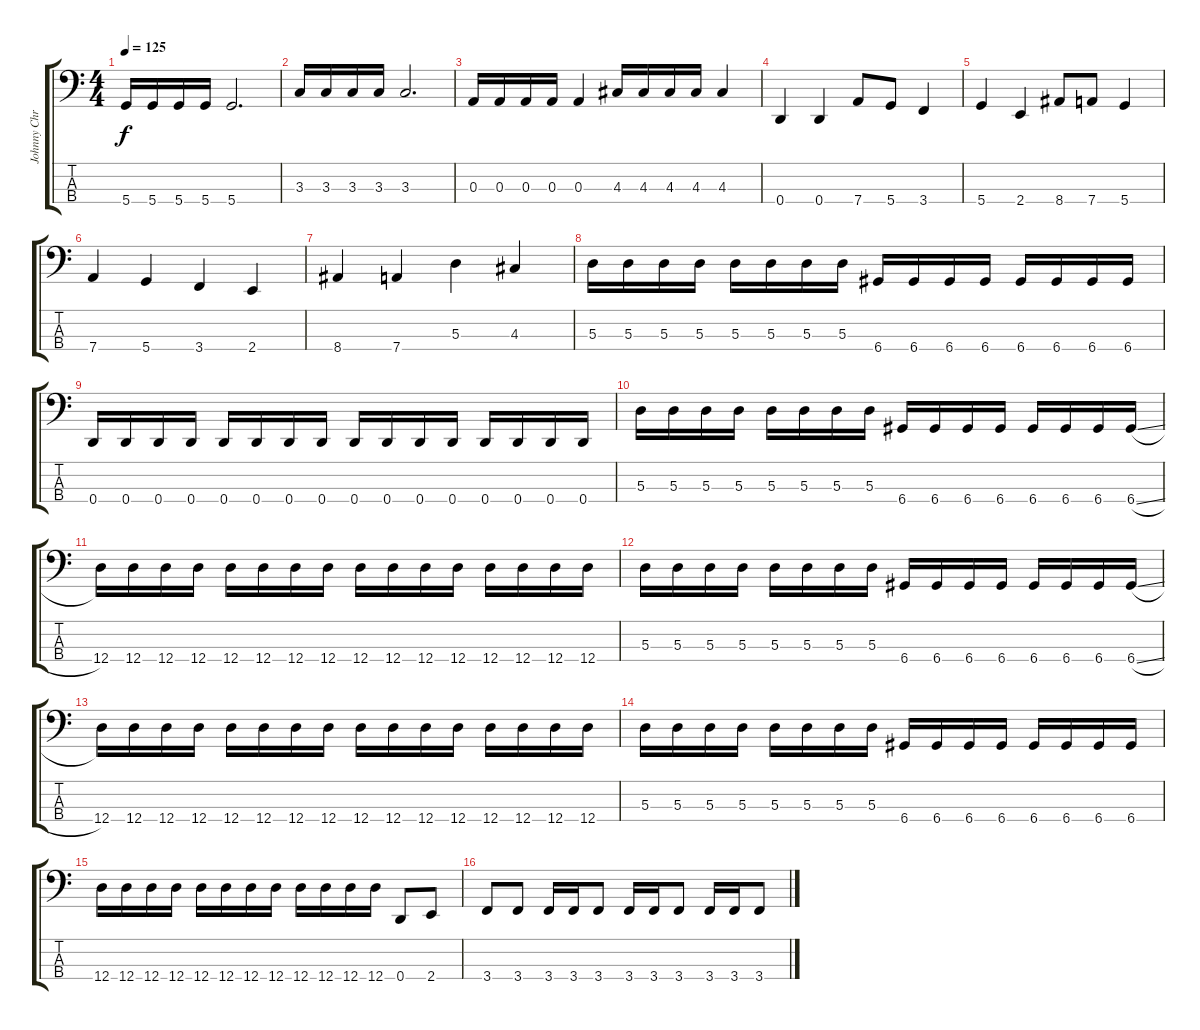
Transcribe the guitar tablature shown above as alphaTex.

\track ("Johnny Christ" "Johnny Chr") {instrument electricbasspick}
\staff {score tabs}
\tuning (G2 D2 A1 D1) {hide}
\ts (4 4)
\tempo 125
\clef f4
\ks c
5.4.16{dy f} 5.4.16 5.4.16 5.4.16 5.4.2{d} |
3.3.16 3.3.16 3.3.16 3.3.16 3.3.2{d} |
0.3.16 0.3.16 0.3.16 0.3.16 0.3.4 4.3.16 4.3.16 4.3.16 4.3.16 4.3.4 |
0.4.4 0.4.4 7.4.8 5.4.8 3.4.4 |
5.4.4 2.4.4 8.4.8 7.4.8 5.4.4 |
7.4.4 5.4.4 3.4.4 2.4.4 |
8.4.4 7.4.4 5.3.4 4.3.4 |
5.3.16 5.3.16 5.3.16 5.3.16 5.3.16 5.3.16 5.3.16 5.3.16 6.4.16 6.4.16 6.4.16 6.4.16 6.4.16 6.4.16 6.4.16 6.4.16 |
0.4.16 0.4.16 0.4.16 0.4.16 0.4.16 0.4.16 0.4.16 0.4.16 0.4.16 0.4.16 0.4.16 0.4.16 0.4.16 0.4.16 0.4.16 0.4.16 |
5.3.16 5.3.16 5.3.16 5.3.16 5.3.16 5.3.16 5.3.16 5.3.16 6.4.16 6.4.16 6.4.16 6.4.16 6.4.16 6.4.16 6.4.16 6.4{sl}.16 |
12.4.16 12.4.16 12.4.16 12.4.16 12.4.16 12.4.16 12.4.16 12.4.16 12.4.16 12.4.16 12.4.16 12.4.16 12.4.16 12.4.16 12.4.16 12.4.16 |
5.3.16 5.3.16 5.3.16 5.3.16 5.3.16 5.3.16 5.3.16 5.3.16 6.4.16 6.4.16 6.4.16 6.4.16 6.4.16 6.4.16 6.4.16 6.4{sl}.16 |
12.4.16 12.4.16 12.4.16 12.4.16 12.4.16 12.4.16 12.4.16 12.4.16 12.4.16 12.4.16 12.4.16 12.4.16 12.4.16 12.4.16 12.4.16 12.4.16 |
5.3.16 5.3.16 5.3.16 5.3.16 5.3.16 5.3.16 5.3.16 5.3.16 6.4.16 6.4.16 6.4.16 6.4.16 6.4.16 6.4.16 6.4.16 6.4.16 |
12.4.16 12.4.16 12.4.16 12.4.16 12.4.16 12.4.16 12.4.16 12.4.16 12.4.16 12.4.16 12.4.16 12.4.16 0.4.8 2.4.8 |
3.4.8 3.4.8 3.4.16 3.4.16 3.4.8 3.4.16 3.4.16 3.4.8 3.4.16 3.4.16 3.4.8
